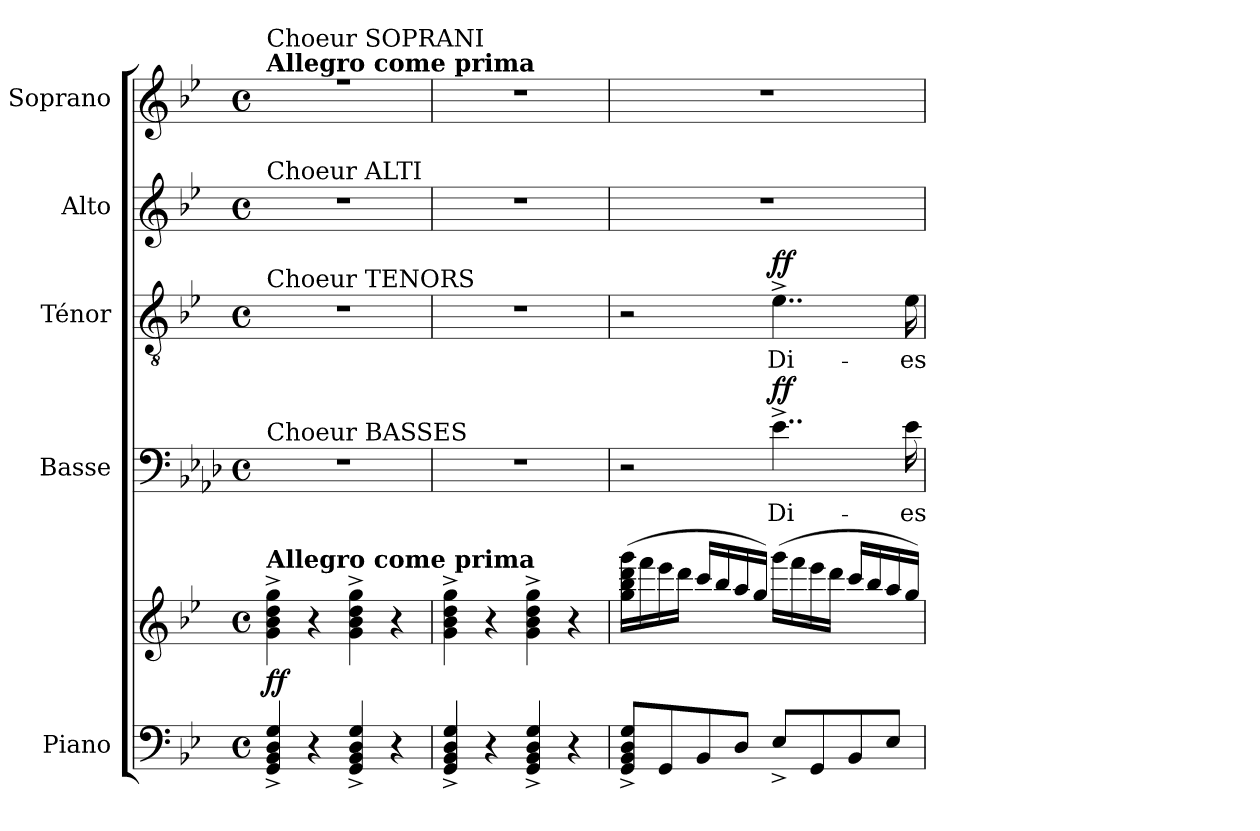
**kern	**kern	**dynam	**kern	**text	**dynam	**kern	**text	**dynam	**kern	**kern
*part5	*part5	*part5	*part4	*part4	*part4	*part3	*part3	*part3	*part2	*part1
*staff6	*staff5	*staff5/6	*staff4	*staff4	*staff4	*staff3	*staff3	*staff3	*staff2	*staff1
*I"Piano	*	*	*I"Basse	*	*	*I"Ténor	*	*	*I"Alto	*I"Soprano
*I'Pno.	*	*	*I'B.	*	*	*I'T.	*	*	*I'A.	*I'S.
*clefF4	*clefG2	*	*clefF4	*	*	*clefGv2	*	*	*clefG2	*clefG2
*	*	*	*ITrd8c14	*	*	*	*	*	*	*
*k[b-e-]	*k[b-e-]	*	*k[b-e-a-d-]	*	*	*k[b-e-]	*	*	*k[b-e-]	*k[b-e-]
*M4/4	*M4/4	*	*M4/4	*	*	*M4/4	*	*	*M4/4	*M4/4
*met(c)	*met(c)	*	*met(c)	*	*	*met(c)	*	*	*met(c)	*met(c)
*MM160	*MM160	*	*MM160	*	*	*MM160	*	*	*MM160	*MM160
=1	=1	=1	=1	=1	=1	=1	=1	=1	=1	=1
*	*	*	*	*	*	*	*	*	*^	*^
!	!	!	!	!	!	!	!	!	!	!	!LO:TX:a:B:t=Allegro come prima	!
!	!	!	!	!	!	!	!	!	!	!	!LO:TX:a:t=Choeur SOPRANI	!
!	!	!	!	!	!	!	!	!	!LO:TX:a:t=Choeur ALTI	!	!	!
!	!	!	!	!	!	!LO:TX:a:t=Choeur TENORS	!	!	!	!	!	!
!	!	!	!LO:TX:a:t=Choeur BASSES	!	!	!	!	!	!	!	!	!
!	!LO:TX:a:B:t=Allegro come prima	!	!	!	!	!	!	!	!	!	!	!
!	!	!LO:DY:a=2	!	!	!	!	!	!	!	!	!	!
4GG/^ 4BB-/^ 4D/^ 4G/^	4g\^ 4b-\^ 4dd\^ 4gg\^	ff	1r	.	.	1r	.	.	1r	1B-yy	1r	1b-yy
4r	4r	.	.	.	.	.	.	.	.	.	.	.
4GG/^ 4BB-/^ 4D/^ 4G/^	4g\^ 4b-\^ 4dd\^ 4gg\^	.	.	.	.	.	.	.	.	.	.	.
4r	4r	.	.	.	.	.	.	.	.	.	.	.
*	*	*	*	*	*	*	*	*	*v	*v	*	*
*	*	*	*	*	*	*	*	*	*	*v	*v
=2	=2	=2	=2	=2	=2	=2	=2	=2	=2	=2
4GG/^ 4BB-/^ 4D/^ 4G/^	4g\^ 4b-\^ 4dd\^ 4gg\^	.	1r	.	.	1r	.	.	1r	1r
4r	4r	.	.	.	.	.	.	.	.	.
4GG/^ 4BB-/^ 4D/^ 4G/^	4g\^ 4b-\^ 4dd\^ 4gg\^	.	.	.	.	.	.	.	.	.
4r	4r	.	.	.	.	.	.	.	.	.
=3	=3	=3	=3	=3	=3	=3	=3	=3	=3	=3
8GG/^ 8BB-/^ 8D/^ 8G/^L	(16gg\ 16bb-\ 16ddd\ 16ggg\LL	.	2r	.	.	2r	.	.	1r	1r
.	16fff\	.	.	.	.	.	.	.	.	.
8GG/	16eee-\	.	.	.	.	.	.	.	.	.
.	16ddd\JJ	.	.	.	.	.	.	.	.	.
8BB-/	16ccc/LL	.	.	.	.	.	.	.	.	.
.	16bb-/	.	.	.	.	.	.	.	.	.
8D/J	16aa/	.	.	.	.	.	.	.	.	.
.	16gg/JJ)	.	.	.	.	.	.	.	.	.
!	!	!	!	!	!LO:DY:a	!	!	!LO:DY:a	!	!
8E-^/L	(16ggg\LL	.	4..E-^i\	Di-	ff	4..e-^\	Di-	ff	.	.
.	16fff\	.	.	.	.	.	.	.	.	.
8GG/	16eee-\	.	.	.	.	.	.	.	.	.
.	16ddd\JJ	.	.	.	.	.	.	.	.	.
8BB-/	16ccc/LL	.	.	.	.	.	.	.	.	.
.	16bb-/	.	.	.	.	.	.	.	.	.
8E-/J	16aa/	.	.	.	.	.	.	.	.	.
.	16gg/JJ)	.	16E-i\	-es	.	16e-\	-es	.	.	.
=	=	=	=	=	=	=	=	=	=	=
*-	*-	*-	*-	*-	*-	*-	*-	*-	*-	*-
